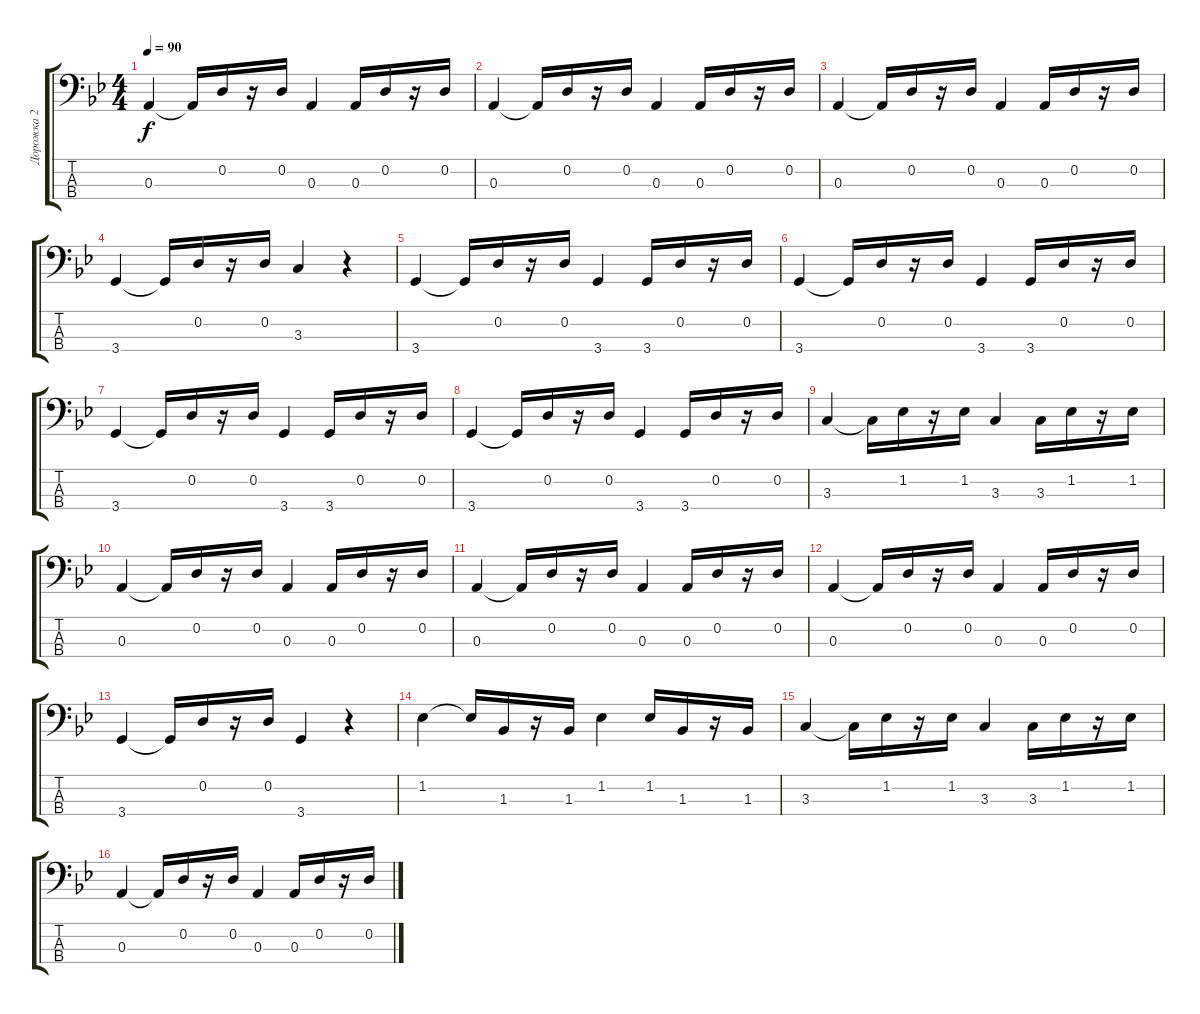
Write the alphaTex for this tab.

\track ("Дорожка 2" "Дорожка 2") {instrument acousticbass}
\staff {score tabs}
\tuning (G2 D2 A1 E1) {hide}
\ts (4 4)
\tempo 90
\clef f4
\ks gminor
0.3.4{dy f} 0.3{t}.16 0.2.16 r.16 0.2.16 0.3.4 0.3.16 0.2.16 r.16 0.2.16 |
0.3.4 0.3{t}.16 0.2.16 r.16 0.2.16 0.3.4 0.3.16 0.2.16 r.16 0.2.16 |
0.3.4 0.3{t}.16 0.2.16 r.16 0.2.16 0.3.4 0.3.16 0.2.16 r.16 0.2.16 |
3.4.4 3.4{t}.16 0.2.16 r.16 0.2.16 3.3.4 r.4 |
3.4.4 3.4{t}.16 0.2.16 r.16 0.2.16 3.4.4 3.4.16 0.2.16 r.16 0.2.16 |
3.4.4 3.4{t}.16 0.2.16 r.16 0.2.16 3.4.4 3.4.16 0.2.16 r.16 0.2.16 |
3.4.4 3.4{t}.16 0.2.16 r.16 0.2.16 3.4.4 3.4.16 0.2.16 r.16 0.2.16 |
3.4.4 3.4{t}.16 0.2.16 r.16 0.2.16 3.4.4 3.4.16 0.2.16 r.16 0.2.16 |
3.3.4 3.3{t}.16 1.2.16 r.16 1.2.16 3.3.4 3.3.16 1.2.16 r.16 1.2.16 |
0.3.4 0.3{t}.16 0.2.16 r.16 0.2.16 0.3.4 0.3.16 0.2.16 r.16 0.2.16 |
0.3.4 0.3{t}.16 0.2.16 r.16 0.2.16 0.3.4 0.3.16 0.2.16 r.16 0.2.16 |
0.3.4 0.3{t}.16 0.2.16 r.16 0.2.16 0.3.4 0.3.16 0.2.16 r.16 0.2.16 |
3.4.4 3.4{t}.16 0.2.16 r.16 0.2.16 3.4.4 r.4 |
1.2.4 1.2{t}.16 1.3.16 r.16 1.3.16 1.2.4 1.2.16 1.3.16 r.16 1.3.16 |
3.3.4 3.3{t}.16 1.2.16 r.16 1.2.16 3.3.4 3.3.16 1.2.16 r.16 1.2.16 |
0.3.4 0.3{t}.16 0.2.16 r.16 0.2.16 0.3.4 0.3.16 0.2.16 r.16 0.2.16
